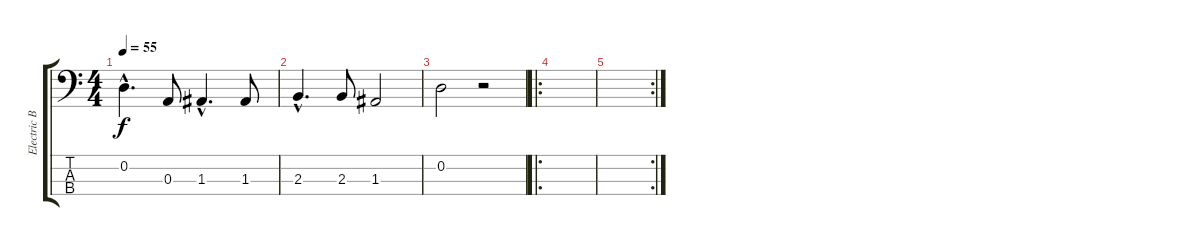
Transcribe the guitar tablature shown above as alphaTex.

\track ("Electric Bass" "Electric B") {instrument electricbassfinger}
\staff {score tabs}
\tuning (G2 D2 A1 E1) {hide}
\ts (4 4)
\tempo 55
\clef f4
\ks c
0.2{hac}.4{d dy f} 0.3.8 1.3{hac}.4{d} 1.3.8 |
2.3{hac}.4{d} 2.3.8 1.3.2 |
0.2.2 r.2 |
\ro
|
\rc 2
